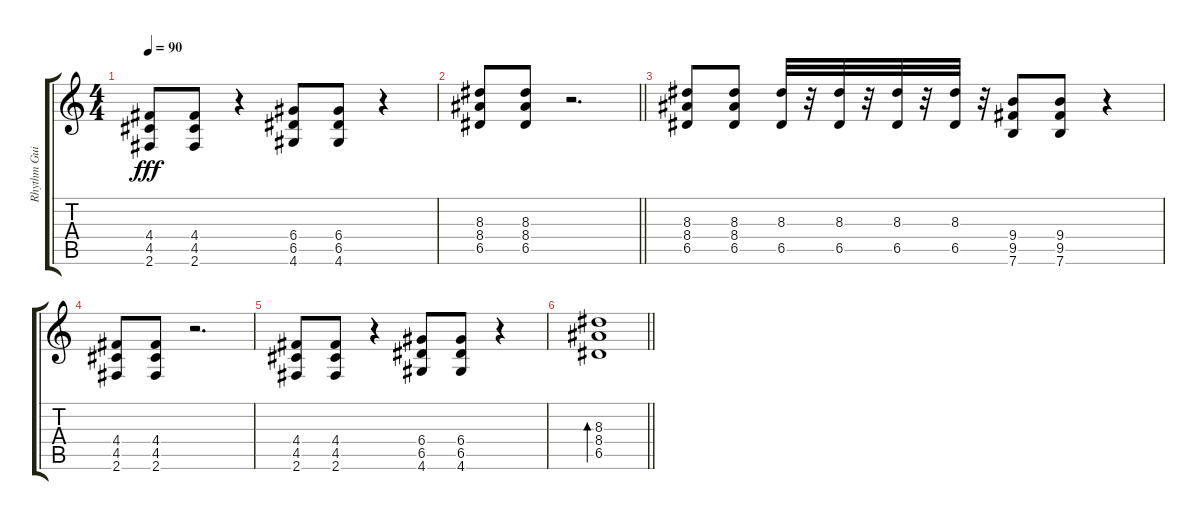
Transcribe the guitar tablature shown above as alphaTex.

\track ("Rhythm Guitar" "Rhythm Gui") {instrument electricguitarjazz}
\staff {score tabs}
\tuning (E4 B3 G3 D3 A2 E2) {hide}
\ts (4 4)
\tempo 90
\clef g2
\ks c
(4.4 4.5 2.6).8{dy fff} (4.4 4.5 2.6).8 r.4 (6.4 6.5 4.6).8 (6.4 6.5 4.6).8 r.4 |
\barLineRight lightlight
(8.3 8.4 6.5).8 (8.3 8.4 6.5).8 r.2{d} |
(8.3 8.4 6.5).8 (8.3 8.4 6.5).8 (8.3 6.5).32 r.32 (8.3 6.5).32 r.32 (8.3 6.5).32 r.32 (8.3 6.5).32 r.32 (9.4 9.5 7.6).8 (9.4 9.5 7.6).8 r.4 |
(4.4 4.5 2.6).8 (4.4 4.5 2.6).8 r.2{d} |
(4.4 4.5 2.6).8 (4.4 4.5 2.6).8 r.4 (6.4 6.5 4.6).8 (6.4 6.5 4.6).8 r.4 |
\barLineRight lightlight
(8.3 8.4 6.5).1{bd 60}
